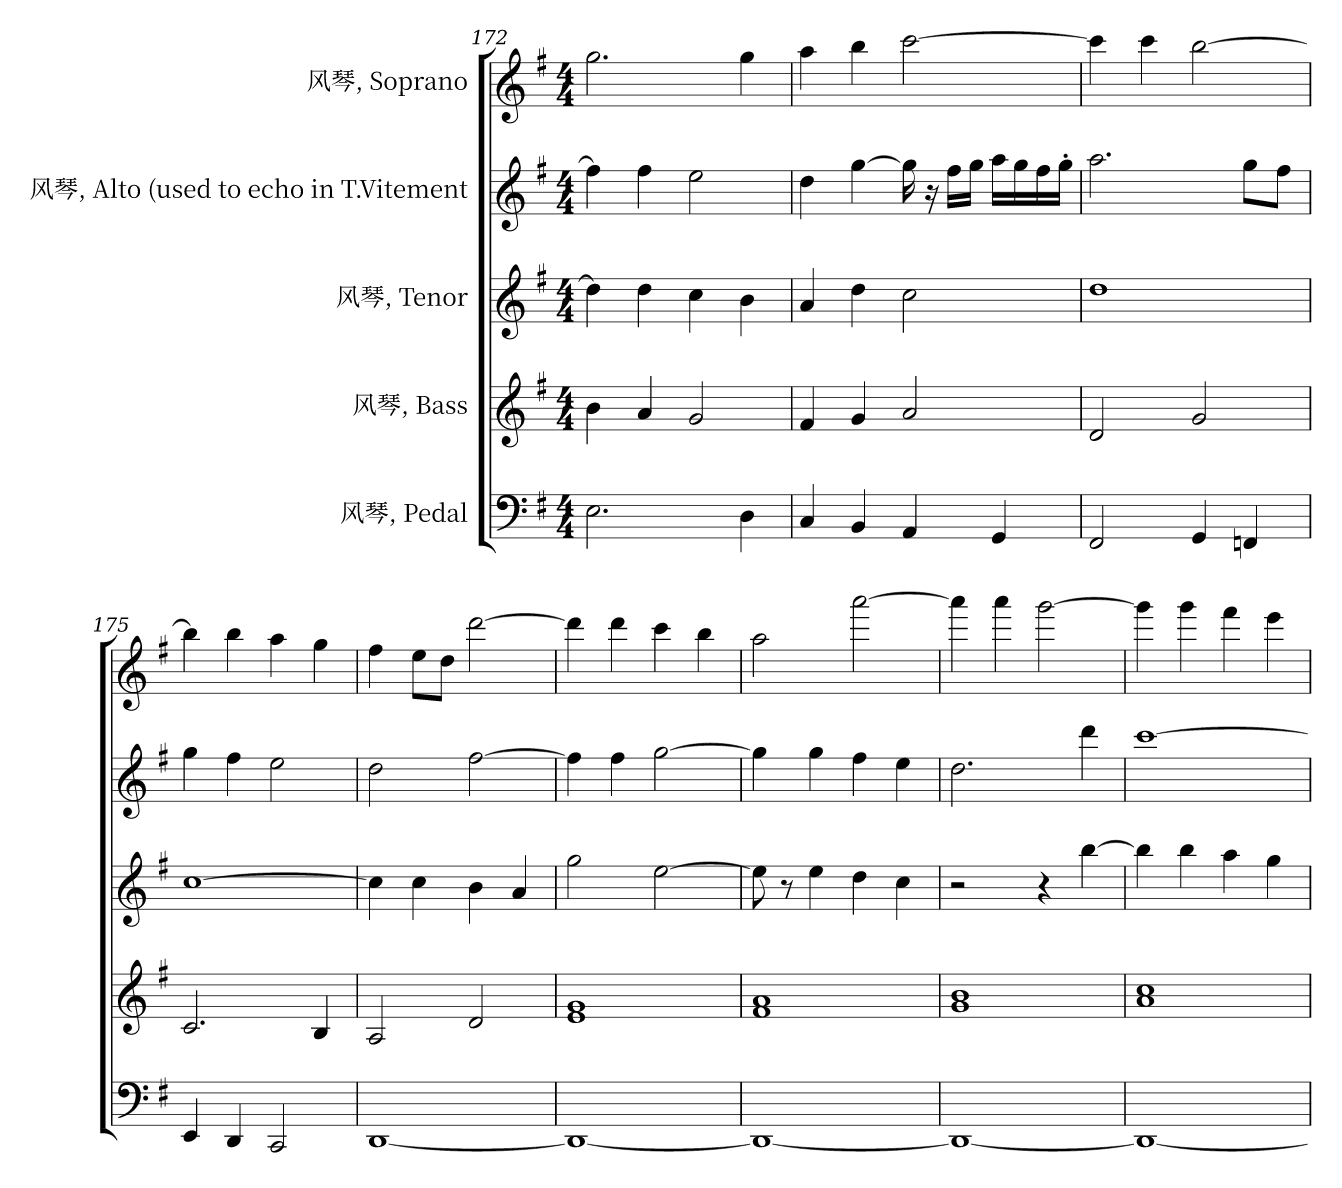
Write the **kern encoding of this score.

**kern	**kern	**kern	**kern	**kern
*part5	*part4	*part3	*part2	*part1
*staff5	*staff4	*staff3	*staff2	*staff1
*I"风琴, Pedal	*I"风琴, Bass	*I"风琴, Tenor	*I"风琴, Alto (used to echo in T.Vitement	*I"风琴, Soprano
*clefF4	*clefG2	*clefG2	*clefG2	*clefG2
*k[f#]	*k[f#]	*k[f#]	*k[f#]	*k[f#]
*M4/4	*M4/4	*M4/4	*M4/4	*M4/4
*MM126	*MM126	*MM126	*MM126	*MM126
=172	=172	=172	=172	=172
2.E\	4b\	4dd\]	4ff#\]	2.gg\
.	4a/	4dd\	4ff#\	.
.	2g/	4cc\	2ee\	.
*	*	*	*	*MM132
4D\	.	4b\	.	4gg\
=173	=173	=173	=173	=173
*	*	*	*	*MM126
4C/	4f#/	4a/	4dd\	4aa\
*	*	*	*	*MM132
4BB/	4g/	4dd\	[4gg\	4bb\
*	*	*	*	*MM126
4AA/	2a/	2cc\	16gg\]	[2ccc\
.	.	.	16r	.
.	.	.	16ff#\LL	.
.	.	.	16gg\JJ	.
4GG/	.	.	16aa\LL	.
.	.	.	16gg\	.
.	.	.	16ff#\	.
.	.	.	16gg'\JJ	.
=174	=174	=174	=174	=174
*	*	*	*	*MM126
2FF#/	2d/	1dd	2.aa\	4ccc\]
*	*	*	*	*MM132
.	.	.	.	4ccc\
*	*	*	*	*MM126
4GG/	2g/	.	.	[2bb\
4FFn/	.	.	8gg\L	.
.	.	.	8ff#\J	.
=175	=175	=175	=175	=175
*	*	*	*	*MM126
4EE/	2.c/	[1cc	4gg\	4bb\]
*	*	*	*	*MM132
4DD/	.	.	4ff#\	4bb\
*	*	*	*	*MM126
2CC/	.	.	2ee\	4aa\
*	*	*	*	*MM132
.	4B/	.	.	4gg\
=176	=176	=176	=176	=176
*	*	*	*	*MM126
[1DD	2A/	4cc\]	2dd\	4ff#\
*	*	*	*	*MM132
.	.	4cc\	.	8ee\L
.	.	.	.	8dd\J
*	*	*	*	*MM126
.	2d/	4b\	[2ff#\	[2ddd\
.	.	4a/	.	.
!!LO:LB:g=z
=177	=177	=177	=177	=177
*	*	*	*	*MM126
1DD_	1e 1g	2gg\	4ff#\]	4ddd\]
*	*	*	*	*MM132
.	.	.	4ff#\	4ddd\
*	*	*	*	*MM126
.	.	[2ee\	[2gg\	4ccc\
*	*	*	*	*MM132
.	.	.	.	4bb\
=178	=178	=178	=178	=178
*	*	*	*	*MM126
1DD_	1f# 1a	8ee\]	4gg\]	2aa\
.	.	8r	.	.
.	.	4ee\	4gg\	.
*	*	*	*	*MM126
.	.	4dd\	4ff#\	[2aaa\
.	.	4cc\	4ee\	.
=179	=179	=179	=179	=179
*	*	*	*	*MM126
1DD_	1g 1b	2r	2.dd\	4aaa\]
*	*	*	*	*MM132
.	.	.	.	4aaa\
*	*	*	*	*MM126
.	.	4r	.	[2ggg\
.	.	[4bb\	4ddd\	.
=180	=180	=180	=180	=180
*	*	*	*	*MM126
1DD_	1a 1cc	4bb\]	[1ccc	4ggg\]
*	*	*	*	*MM132
.	.	4bb\	.	4ggg\
*	*	*	*	*MM126
.	.	4aa\	.	4fff#\
*	*	*	*	*MM132
.	.	4gg\	.	4eee\
=	=	=	=	=
*-	*-	*-	*-	*-
